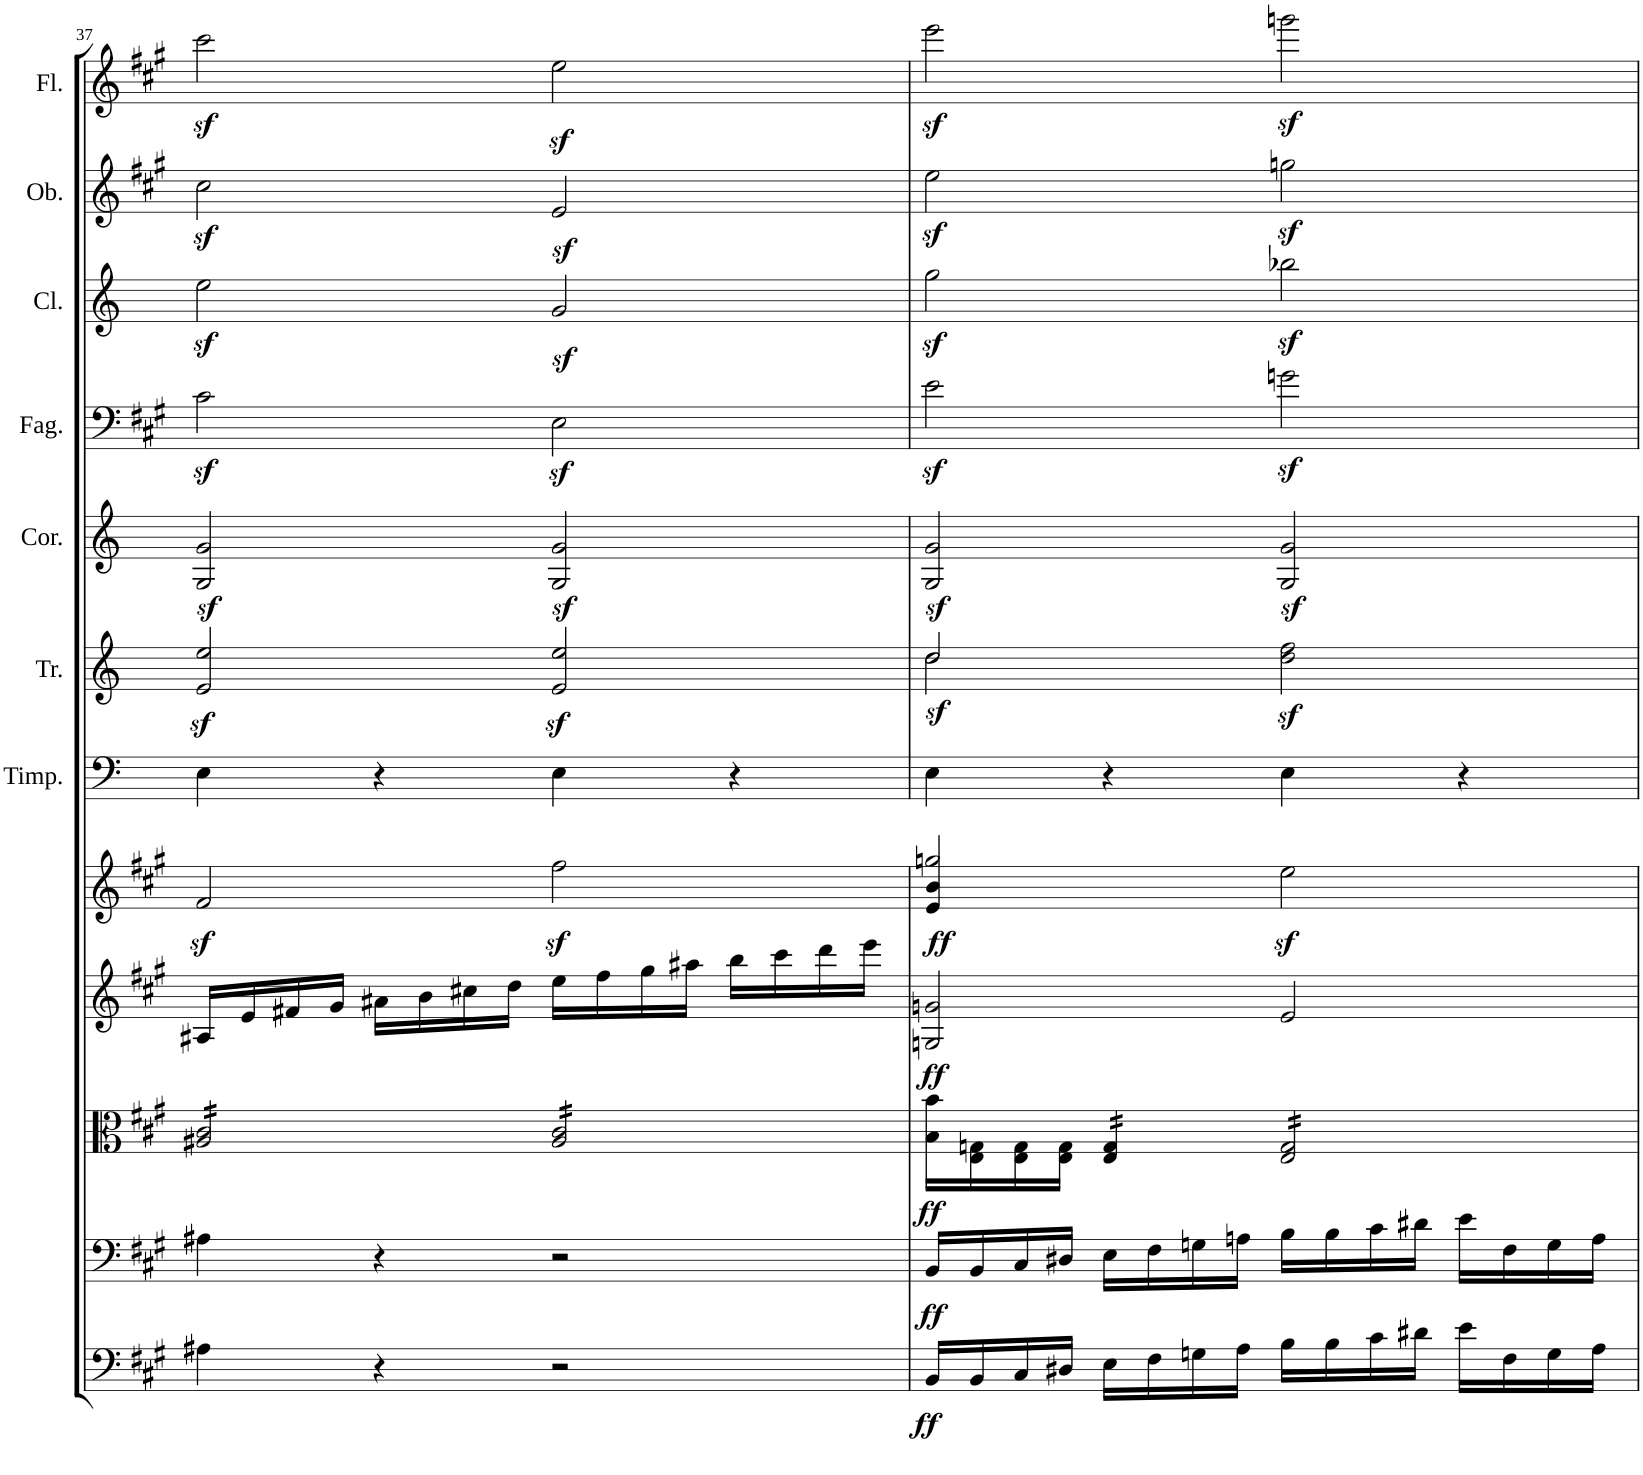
**kern	**dynam	**kern	**dynam	**kern	**dynam	**kern	**dynam	**kern	**dynam	**kern	**kern	**dynam	**kern	**kern	**kern	**kern	**kern
*part12	*part12	*part11	*part11	*part10	*part10	*part9	*part9	*part8	*part8	*part7	*part6	*part6	*part5	*part4	*part3	*part2	*part1
*staff12	*staff12	*staff11	*staff11	*staff10	*staff10	*staff9	*staff9	*staff8	*staff8	*staff7	*staff6	*staff6	*staff5	*staff4	*staff3	*staff2	*staff1
*I"Basso	*	*I"Violoncello	*	*I"Viola	*	*I"Violino II	*	*I"Violino I	*	*I"Timpani in A.E	*I"Trombe in D	*	*I"Corni in A	*I"Fagotti	*I"Clarinetti in A	*I"Oboi	*I"Flauti
*	*	*	*	*	*	*	*	*	*	*I'Timp.	*I'Tr.	*	*I'Cor.	*I'Fag.	*I'Cl.	*I'Ob.	*I'Fl.
!!LO:PB:g=z
*clefF4	*	*clefF4	*	*clefC3	*	*clefG2	*	*clefG2	*	*clefF4	*clefG2	*	*clefG2	*clefF4	*clefG2	*clefG2	*clefG2
*Trd7c12	*	*	*	*	*	*	*	*	*	*	*Trd-1c-2	*	*Trd2c3	*	*Trd2c3	*	*
*k[f#c#g#]	*	*k[f#c#g#]	*	*k[f#c#g#]	*	*k[f#c#g#]	*	*k[f#c#g#]	*	*k[f#c#g#]	*k[]	*	*k[]	*k[f#c#g#]	*k[]	*k[f#c#g#]	*k[f#c#g#]
*M4/4	*	*M4/4	*	*M4/4	*	*M4/4	*	*M4/4	*	*M4/4	*M4/4	*	*M4/4	*M4/4	*M4/4	*M4/4	*M4/4
*met(c)	*	*met(c)	*	*met(c)	*	*met(c)	*	*met(c)	*	*met(c)	*met(c)	*	*met(c)	*met(c)	*met(c)	*met(c)	*met(c)
=37	=37	=37	=37	=37	=37	=37	=37	=37	=37	=37	=37	=37	=37	=37	=37	=37	=37
*	*	*	*	*tremolo	*	*	*	*	*	*	*	*	*	*	*	*	*
4A#X\	.	4A#X\	.	16A#X/ 16c#/LL	.	16A#X'/LL	.	2f#z<^/	.	4E\	2e/z< 2ee/z<	.	2G/z< 2g/z<	2c#z<\	2eez<\	2cc#z<\	2ccc#z<\
.	.	.	.	16A#X/ 16c#/	.	16e'/	.	.	.	.	.	.	.	.	.	.	.
.	.	.	.	16A#X/ 16c#/	.	16f#X'/	.	.	.	.	.	.	.	.	.	.	.
.	.	.	.	16A#X/ 16c#/	.	16g#'/JJ	.	.	.	.	.	.	.	.	.	.	.
4r	.	4r	.	16A#X/ 16c#/	.	16a#X'\LL	.	.	.	4r	.	.	.	.	.	.	.
.	.	.	.	16A#X/ 16c#/	.	16b'\	.	.	.	.	.	.	.	.	.	.	.
.	.	.	.	16A#X/ 16c#/	.	16cc#X'\	.	.	.	.	.	.	.	.	.	.	.
.	.	.	.	16A#X/ 16c#/JJ	.	16dd'\JJ	.	.	.	.	.	.	.	.	.	.	.
2r	.	2r	.	16A#/ 16c#/LL	.	16ee'\LL	.	2ff#z<^\	.	4E\	2e/z< 2ee/z<	.	2G/z< 2g/z<	2Ez<\	2gz</	2ez</	2eez<\
.	.	.	.	16A#/ 16c#/	.	16ff#'\	.	.	.	.	.	.	.	.	.	.	.
.	.	.	.	16A#/ 16c#/	.	16gg#'\	.	.	.	.	.	.	.	.	.	.	.
.	.	.	.	16A#/ 16c#/	.	16aa#X'\JJ	.	.	.	.	.	.	.	.	.	.	.
.	.	.	.	16A#/ 16c#/	.	16bb'\LL	.	.	.	4r	.	.	.	.	.	.	.
.	.	.	.	16A#/ 16c#/	.	16ccc#'\	.	.	.	.	.	.	.	.	.	.	.
.	.	.	.	16A#/ 16c#/	.	16ddd'\	.	.	.	.	.	.	.	.	.	.	.
.	.	.	.	16A#/ 16c#/JJ	.	16eee'\JJ	.	.	.	.	.	.	.	.	.	.	.
*	*	*	*	*Xtremolo	*	*	*	*	*	*	*	*	*	*	*	*	*
=38	=38	=38	=38	=38	=38	=38	=38	=38	=38	=38	=38	=38	=38	=38	=38	=38	=38
*	*	*	*	*	*	*	*	*^	*	*	*^	*	*	*	*	*	*
!	!LO:DY:b	!	!LO:DY:b	!	!LO:DY:b	!	!LO:DY:b	!	!	!LO:DY:b	!	!	!	!LO:DY:b	!	!	!	!	!
16BB'/LL	ff	16BB'/LL	ff	16B\ 16b\LL	ff	2Gn/ 2gn/	ff	2ggn/	4e/ 4b/	ff	4E\	2dd/	2dd\	sf	2G/z< 2g/z<	2ez<\	2ggz<\	2eez<\	2eeez<\
16BB'/	.	16BB'/	.	16E\ 16Gn\	.	.	.	.	.	.	.	.	.	.	.	.	.	.	.
16C#'/	.	16C#'/	.	16E\ 16G\	.	.	.	.	.	.	.	.	.	.	.	.	.	.	.
16D#X'/JJ	.	16D#X'/JJ	.	16E\ 16G\JJ	.	.	.	.	.	.	.	.	.	.	.	.	.	.	.
*	*	*	*	*tremolo	*	*	*	*	*	*	*	*	*	*	*	*	*	*	*
16E'\LL	.	16E'\LL	.	16E/ 16G/LL	.	.	.	.	2.ryy	.	4r	.	.	.	.	.	.	.	.
16F#'\	.	16F#'\	.	16E/ 16G/	.	.	.	.	.	.	.	.	.	.	.	.	.	.	.
16Gn'\	.	16Gn'\	.	16E/ 16G/	.	.	.	.	.	.	.	.	.	.	.	.	.	.	.
16A'\JJ	.	16An'\JJ	.	16E/ 16G/JJ	.	.	.	.	.	.	.	.	.	.	.	.	.	.	.
!	!	!	!	!	!	!	!	!	!	!LO:DY:b	!	!	!	!LO:DY:b	!	!	!	!	!
16B'\LL	.	16B'\LL	.	16E/ 16G/LL	.	2e^/	.	2ee^\	.	sf	4E\	2dd\ 2ff\	2ryy	sf	2G/z< 2g/z<	2gnz<\	2bb-Xz<\	2ggnz<\	2gggnz<\
16B'\	.	16B'\	.	16E/ 16G/	.	.	.	.	.	.	.	.	.	.	.	.	.	.	.
16c#'\	.	16c#'\	.	16E/ 16G/	.	.	.	.	.	.	.	.	.	.	.	.	.	.	.
16d#X'\JJ	.	16d#X'\JJ	.	16E/ 16G/	.	.	.	.	.	.	.	.	.	.	.	.	.	.	.
16e'\LL	.	16e'\LL	.	16E/ 16G/	.	.	.	.	.	.	4r	.	.	.	.	.	.	.	.
16F#'\	.	16F#'\	.	16E/ 16G/	.	.	.	.	.	.	.	.	.	.	.	.	.	.	.
16G'\	.	16G'\	.	16E/ 16G/	.	.	.	.	.	.	.	.	.	.	.	.	.	.	.
16A'\JJ	.	16A'\JJ	.	16E/ 16G/JJ	.	.	.	.	.	.	.	.	.	.	.	.	.	.	.
*	*	*	*	*Xtremolo	*	*	*	*	*	*	*	*	*	*	*	*	*	*	*
*	*	*	*	*	*	*	*	*v	*v	*	*	*v	*v	*	*	*	*	*	*
=	=	=	=	=	=	=	=	=	=	=	=	=	=	=	=	=	=
*-	*-	*-	*-	*-	*-	*-	*-	*-	*-	*-	*-	*-	*-	*-	*-	*-	*-
